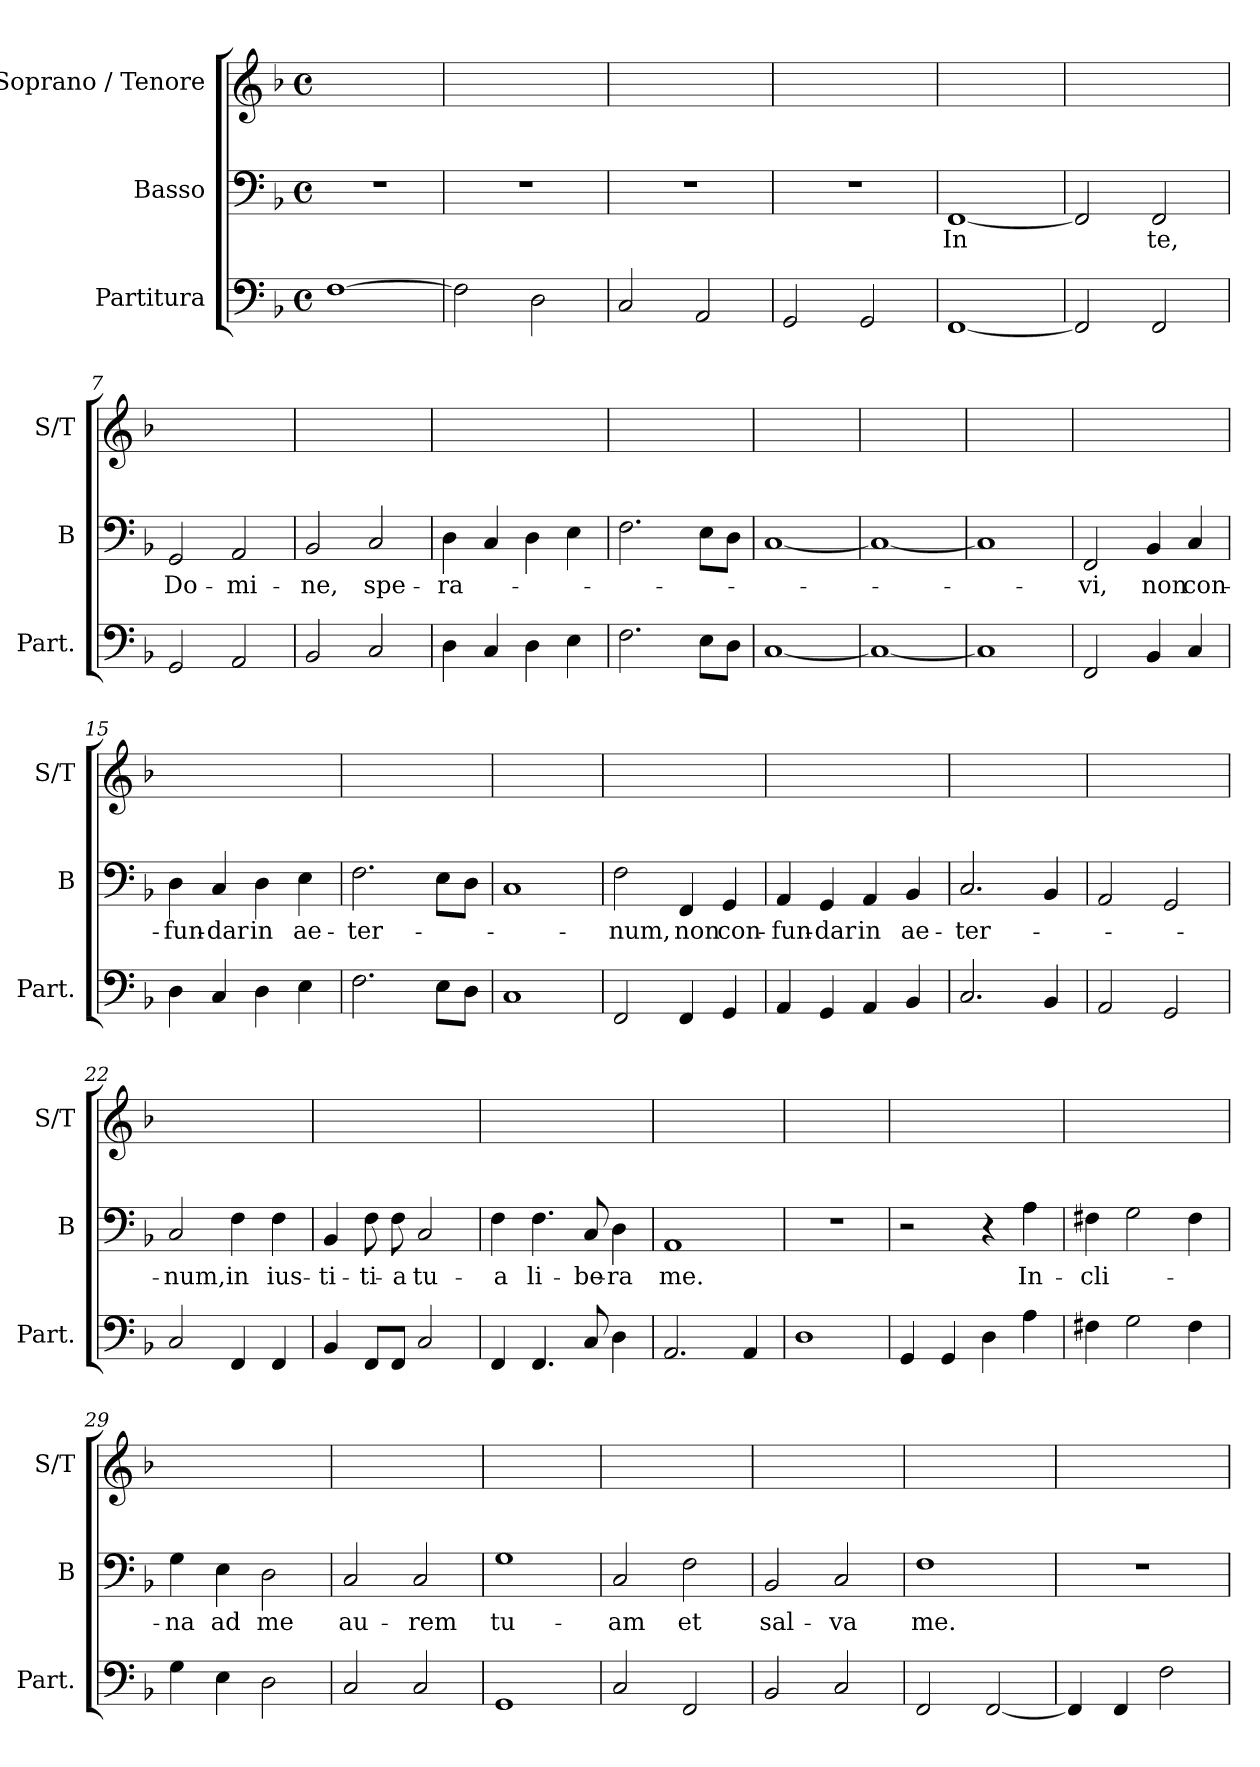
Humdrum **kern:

**kern	**kern	**text	**kern
*part3	*part2	*part2	*part1
*staff3	*staff2	*staff2	*staff1
*I"Partitura	*I"Basso	*	*I"Soprano /  Tenore
*I'Part.	*I'B	*	*I'S/T
*clefF4	*clefF4	*	*clefG2
*k[b-]	*k[b-]	*	*k[b-]
*F:	*F:	*	*F:
*M4/4	*M4/4	*	*M4/4
*met(c)	*met(c)	*	*met(c)
=1	=1	=1	=1
[1F	1r	.	1ryy
=2	=2	=2	=2
2F\]	1r	.	1ryy
2D\	.	.	.
=3	=3	=3	=3
2C/	1r	.	1ryy
2AA/	.	.	.
=4	=4	=4	=4
2GG/	1r	.	1ryy
2GG/	.	.	.
=5	=5	=5	=5
!	!	!LO:LY:b	!
[1FF	[1FF	In	1ryy
=6	=6	=6	=6
2FF/]	2FF/]	.	1ryy
!	!	!LO:LY:b	!
2FF/	2FF/	te,	.
=7	=7	=7	=7
!	!	!LO:LY:b	!
2GG/	2GG/	Do-	1ryy
!	!	!LO:LY:b	!
2AA/	2AA/	-mi-	.
=8	=8	=8	=8
!	!	!LO:LY:b	!
2BB-/	2BB-/	-ne,	1ryy
!	!	!LO:LY:b	!
2C/	2C/	spe-	.
=9	=9	=9	=9
!	!	!LO:LY:b	!
4D\	4D\	-ra-	1ryy
4C/	4C/	.	.
4D\	4D\	.	.
4E\	4E\	.	.
=10	=10	=10	=10
2.F\	2.F\	.	1ryy
8E\L	8E\L	.	.
8D\J	8D\J	.	.
=11	=11	=11	=11
[1C	[1C	.	1ryy
=12	=12	=12	=12
1C_	1C_	.	1ryy
=13	=13	=13	=13
1C]	1C]	.	1ryy
=14	=14	=14	=14
!	!	!LO:LY:b	!
2FF/	2FF/	-vi,	1ryy
!	!	!LO:LY:b	!
4BB-/	4BB-/	non	.
!	!	!LO:LY:b	!
4C/	4C/	con-	.
=15	=15	=15	=15
!	!	!LO:LY:b	!
4D\	4D\	-fun-	1ryy
!	!	!LO:LY:b	!
4C/	4C/	-dar	.
!	!	!LO:LY:b	!
4D\	4D\	in	.
!	!	!LO:LY:b	!
4E\	4E\	ae-	.
=16	=16	=16	=16
!	!	!LO:LY:b	!
2.F\	2.F\	-ter-	1ryy
8E\L	8E\L	.	.
8D\J	8D\J	.	.
=17	=17	=17	=17
1C	1C	.	1ryy
=18	=18	=18	=18
!	!	!LO:LY:b	!
2FF/	2F\	-num,	1ryy
!	!	!LO:LY:b	!
4FF/	4FF/	non	.
!	!	!LO:LY:b	!
4GG/	4GG/	con-	.
=19	=19	=19	=19
!	!	!LO:LY:b	!
4AA/	4AA/	-fun-	1ryy
!	!	!LO:LY:b	!
4GG/	4GG/	-dar	.
!	!	!LO:LY:b	!
4AA/	4AA/	in	.
!	!	!LO:LY:b	!
4BB-/	4BB-/	ae-	.
=20	=20	=20	=20
!	!	!LO:LY:b	!
2.C/	2.C/	-ter-	1ryy
4BB-/	4BB-/	.	.
=21	=21	=21	=21
2AA/	2AA/	.	1ryy
2GG/	2GG/	.	.
=22	=22	=22	=22
!	!	!LO:LY:b	!
2C/	2C/	-num,	1ryy
!	!	!LO:LY:b	!
4FF/	4F\	in	.
!	!	!LO:LY:b	!
4FF/	4F\	ius-	.
=23	=23	=23	=23
!	!	!LO:LY:b	!
4BB-/	4BB-/	-ti-	1ryy
!	!	!LO:LY:b	!
8FF/L	8F\	-ti-	.
!	!	!LO:LY:b	!
8FF/J	8F\	-a	.
!	!	!LO:LY:b	!
2C/	2C/	tu-	.
=24	=24	=24	=24
!	!	!LO:LY:b	!
4FF/	4F\	-a	1ryy
!	!	!LO:LY:b	!
4.FF/	4.F\	li-	.
!	!	!LO:LY:b	!
8C/	8C/	-be-	.
!	!	!LO:LY:b	!
4D\	4D\	-ra	.
=25	=25	=25	=25
!	!	!LO:LY:b	!
2.AA/	1AA	me.	1ryy
4AA/	.	.	.
=26	=26	=26	=26
1D	1r	.	1ryy
=27	=27	=27	=27
4GG/	2r	.	1ryy
4GG/	.	.	.
4D\	4r	.	.
!	!	!LO:LY:b	!
4A\	4A\	In-	.
=28	=28	=28	=28
!	!	!LO:LY:b	!
4F#X\	4F#X\	-cli-	1ryy
2G\	2G\	.	.
4F#\	4F#\	.	.
=29	=29	=29	=29
!	!	!LO:LY:b	!
4G\	4G\	-na	1ryy
!	!	!LO:LY:b	!
4E\	4E\	ad	.
!	!	!LO:LY:b	!
2D\	2D\	me	.
=30	=30	=30	=30
!	!	!LO:LY:b	!
2C/	2C/	au-	1ryy
!	!	!LO:LY:b	!
2C/	2C/	-rem	.
=31	=31	=31	=31
!	!	!LO:LY:b	!
1GG	1G	tu-	1ryy
=32	=32	=32	=32
!	!	!LO:LY:b	!
2C/	2C/	-am	1ryy
!	!	!LO:LY:b	!
2FF/	2F\	et	.
=33	=33	=33	=33
!	!	!LO:LY:b	!
2BB-/	2BB-/	sal-	1ryy
!	!	!LO:LY:b	!
2C/	2C/	-va	.
=34	=34	=34	=34
!	!	!LO:LY:b	!
2FF/	1F	me.	1ryy
[2FF/	.	.	.
=35	=35	=35	=35
4FF/]	1r	.	1ryy
4FF/	.	.	.
2F\	.	.	.
=	=	=	=
*-	*-	*-	*-
